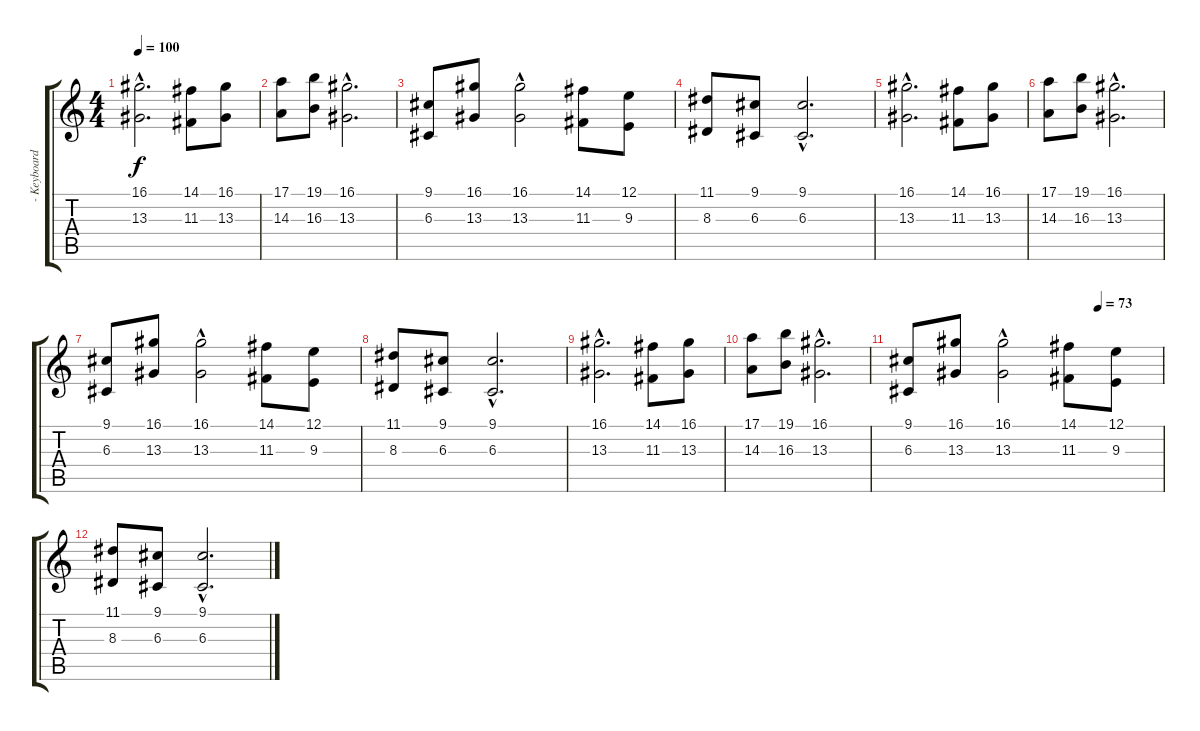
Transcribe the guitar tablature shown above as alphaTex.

\track ("- Keyboard / Layer" "- Keyboard") {instrument pad8sweep}
\staff {score tabs}
\tuning (E4 B3 G3 D3 A2 E2) {hide}
\ts (4 4)
\tempo 100
\clef g2
\ks c
(16.1{hac} 13.3{hac}).2{d dy f} (14.1 11.3).8 (16.1 13.3).8 |
(17.1 14.3).8 (19.1 16.3).8 (16.1{hac} 13.3{hac}).2{d} |
(9.1 6.3).8 (16.1 13.3).8 (16.1{hac} 13.3).2 (14.1 11.3).8 (12.1 9.3).8 |
(11.1 8.3).8 (9.1 6.3).8 (9.1{hac} 6.3{hac}).2{d} |
(16.1{hac} 13.3{hac}).2{d} (14.1 11.3).8 (16.1 13.3).8 |
(17.1 14.3).8 (19.1 16.3).8 (16.1{hac} 13.3{hac}).2{d} |
(9.1 6.3).8 (16.1 13.3).8 (16.1{hac} 13.3).2 (14.1 11.3).8 (12.1 9.3).8 |
(11.1 8.3).8 (9.1 6.3).8 (9.1{hac} 6.3{hac}).2{d} |
(16.1{hac} 13.3{hac}).2{d} (14.1 11.3).8 (16.1 13.3).8 |
(17.1 14.3).8 (19.1 16.3).8 (16.1{hac} 13.3{hac}).2{d} |
\tempo (73 0.75)
(9.1 6.3).8 (16.1 13.3).8 (16.1{hac} 13.3).2 (14.1 11.3).8 (12.1 9.3).8 |
(11.1 8.3).8 (9.1 6.3).8 (9.1{hac} 6.3{hac}).2{d}
